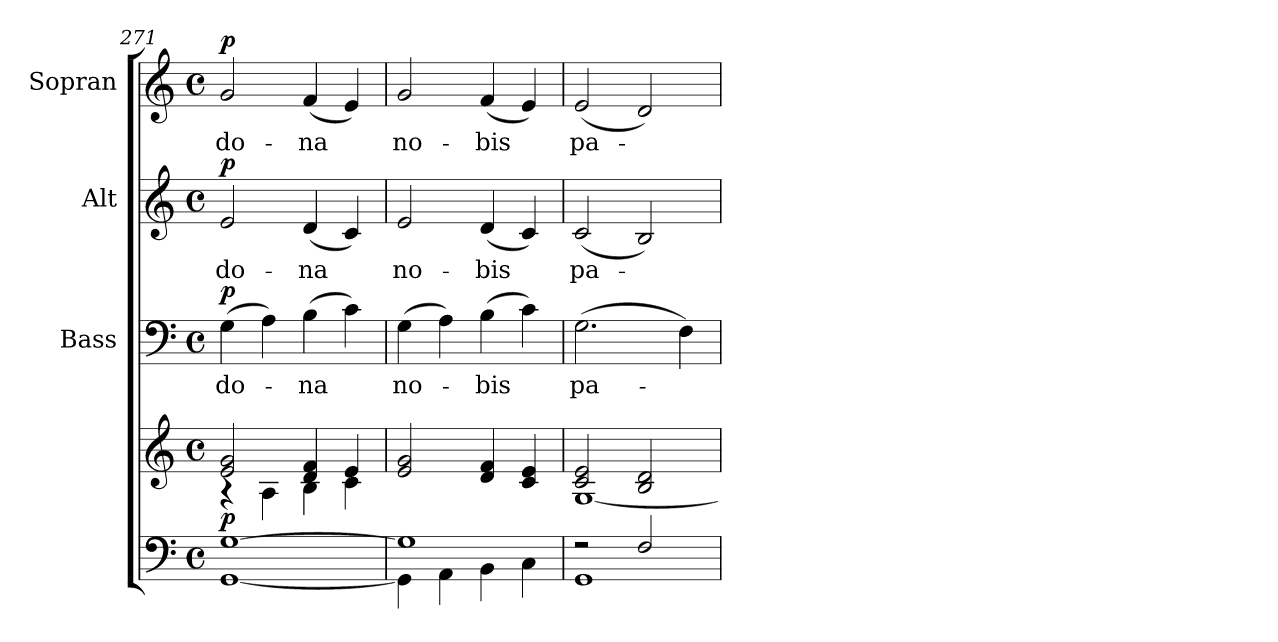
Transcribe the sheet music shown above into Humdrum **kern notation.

**kern	**kern	**dynam	**kern	**text	**dynam	**kern	**text	**dynam	**kern	**text	**dynam
*part4	*part4	*part4	*part3	*part3	*part3	*part2	*part2	*part2	*part1	*part1	*part1
*staff5	*staff4	*staff4/5	*staff3	*staff3	*staff3	*staff2	*staff2	*staff2	*staff1	*staff1	*staff1
*	*	*	*I"Bass	*	*	*I"Alt	*	*	*I"Sopran	*	*
*	*	*	*I'B.	*	*	*I'A	*	*	*I'S	*	*
*clefF4	*clefG2	*	*clefF4	*	*	*clefG2	*	*	*clefG2	*	*
*k[]	*k[]	*	*k[]	*	*	*k[]	*	*	*k[]	*	*
*C:	*C:	*	*C:	*	*	*C:	*	*	*C:	*	*
*M4/4	*M4/4	*	*M4/4	*	*	*M4/4	*	*	*M4/4	*	*
*met(c)	*met(c)	*	*met(c)	*	*	*met(c)	*	*	*met(c)	*	*
=271	=271	=271	=271	=271	=271	=271	=271	=271	=271	=271	=271
*^	*^	*	*	*	*	*	*	*	*	*	*
!	!	!	!	!LO:DY:b	!	!LO:LY:b	!LO:DY:a	!	!LO:LY:b	!LO:DY:a	!	!LO:LY:b	!LO:DY:a
[>1G	[<1GG	2e/ 2g/	4rG	p	(>4G\	do-	p	2e/	do-	p	2g/	do-	p
.	.	.	4A\	.	4A\)	.	.	.	.	.	.	.	.
!	!	!	!	!	!	!LO:LY:b	!	!	!LO:LY:b	!	!	!LO:LY:b	!
.	.	4d/ 4f/	4B\	.	(>4B\	-na	.	(<4d/	-na	.	(<4f/	-na	.
.	.	4e/	4c\	.	4c\)	.	.	4c/)	.	.	4e/)	.	.
=272	=272	=272	=272	=272	=272	=272	=272	=272	=272	=272	=272	=272	=272
!	!	!	!	!	!	!LO:LY:b	!	!	!LO:LY:b	!	!	!LO:LY:b	!
*	*	*v	*v	*	*	*	*	*	*	*	*	*	*
1G]	4GG\]	2e/ 2g/	.	(>4G\	no-	.	2e/	no-	.	2g/	no-	.
.	4AA\	.	.	4A\)	.	.	.	.	.	.	.	.
!	!	!	!	!	!LO:LY:b	!	!	!LO:LY:b	!	!	!LO:LY:b	!
.	4BB\	4d/ 4f/	.	(>4B\	-bis	.	(<4d/	-bis	.	(<4f/	-bis	.
.	4C\	4c/ 4e/	.	4c\)	.	.	4c/)	.	.	4e/)	.	.
=273	=273	=273	=273	=273	=273	=273	=273	=273	=273	=273	=273	=273
*	*	*^	*	*	*	*	*	*	*	*	*	*
!	!	!	!	!	!	!LO:LY:b	!	!	!LO:LY:b	!	!	!LO:LY:b	!
2rF	1GG	2c/ 2e/	[<1G	.	(>2.G\	pa-	.	(<2c/	pa-	.	(<2e/	pa-	.
2F/	.	2B/ 2d/	.	.	.	.	.	2B/)	.	.	2d/)	.	.
.	.	.	.	.	4F\)	.	.	.	.	.	.	.	.
*v	*v	*	*	*	*	*	*	*	*	*	*	*	*
*	*v	*v	*	*	*	*	*	*	*	*	*	*
=	=	=	=	=	=	=	=	=	=	=	=
*-	*-	*-	*-	*-	*-	*-	*-	*-	*-	*-	*-
